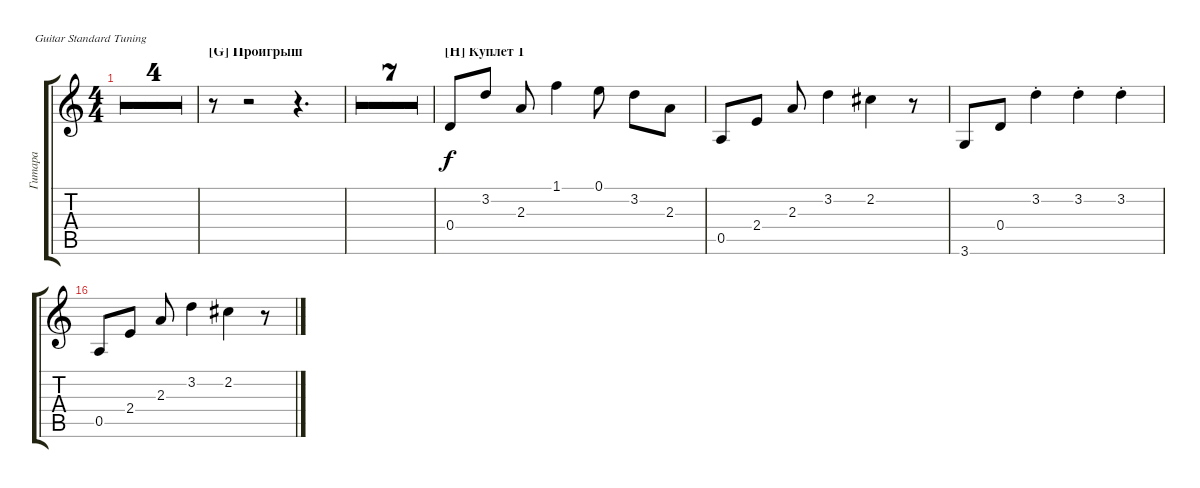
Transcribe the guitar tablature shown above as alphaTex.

\bracketExtendMode groupsimilarinstruments
\multiTrackTrackNamePolicy hidden
\firstSystemTrackNameMode fullname
\otherSystemsTrackNameMode fullname
\otherSystemsTrackNameOrientation horizontal
\defaultBarNumberDisplay FirstOfSystem
\track ("Гитара" "S-Gt") {multiBarRest instrument acousticguitarsteel}
\staff {score tabs}
\tuning (E4 B3 G3 D3 A2 E2)
\ts (4 4)
\tempo 110
\clef g2
\ks c
r.8{dy f} r.2 r.4{d} |
r.8 r.2 r.4{d} |
r.8 r.2 r.4{d} |
\barLineRight lightlight
r.8 r.2 r.4{d} |
\section ("G" "Проигрыш")
r.8 r.2 r.4{d} |
r.8 r.2 r.4{d} |
r.8 r.2 r.4{d} |
\barLineRight lightlight
r.8 r.2 r.4{d} |
r.8 r.2 r.4{d} |
r.8 r.2 r.4{d} |
r.8 r.2 r.4{d} |
\barLineRight lightlight
r.8 r.2 r.4{d} |
\section ("H" "Куплет 1")
0.4.8 3.2.8 2.3.8 1.1.4 0.1.8 3.2.8 2.3.8 |
0.5.8 2.4.8 2.3.8 3.2.4 2.2.4 r.8 |
3.6.8 0.4.8 3.2{st}.4 3.2{st}.4 3.2{st}.4 |
0.5.8 2.4.8 2.3.8 3.2.4 2.2.4 r.8
